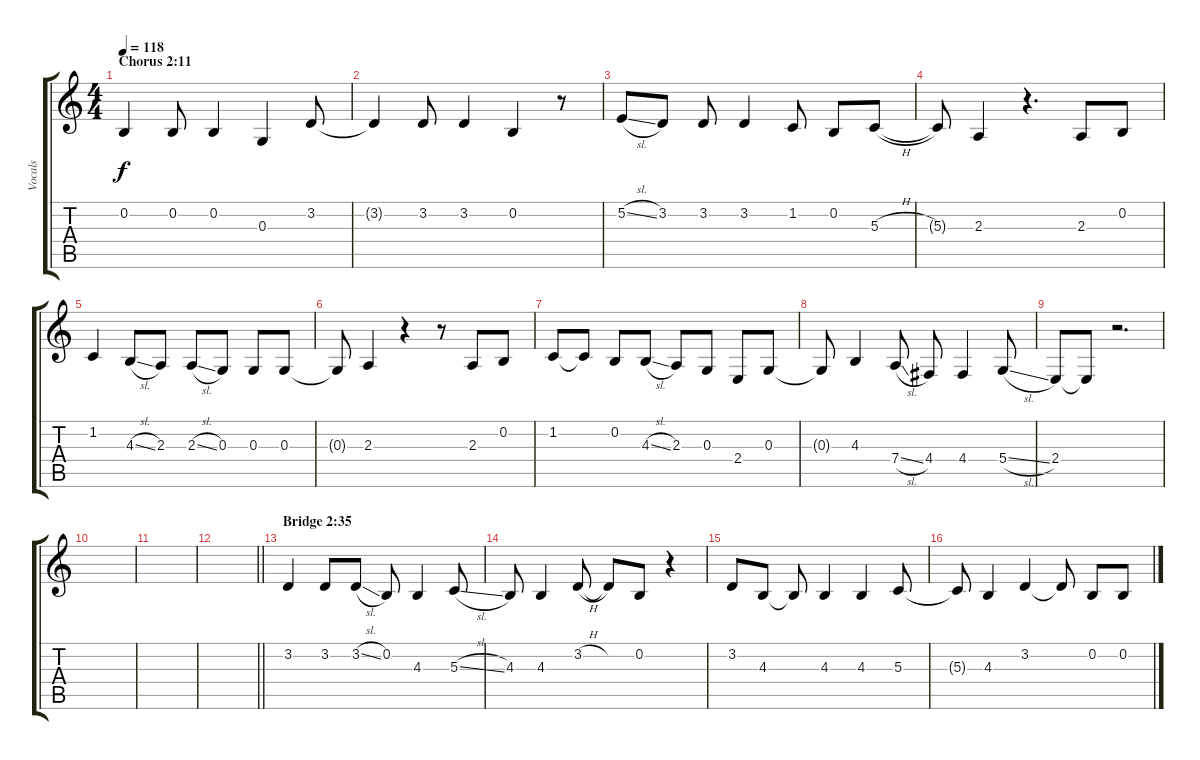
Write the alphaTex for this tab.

\track ("Vocals" "Vocals") {instrument baritonesax}
\staff {score tabs}
\tuning (E4 B3 G3 D3 A2 E2) {hide}
\ts (4 4)
\section ("" "Chorus 2:11")
\tempo 118
\clef g2
\ks c
0.2.4{dy f} 0.2.8 0.2.4 0.3.4 3.2.8 |
3.2{t}.4 3.2.8 3.2.4 0.2.4 r.8 |
5.2{sl}.8 3.2.8 3.2.8 3.2.4 1.2.8 0.2.8 5.3{h}.8 |
5.3{t}.8 2.3.4 r.4{d} 2.3.8 0.2.8 |
1.2.4 4.3{sl}.8 2.3.8 2.3{sl}.8 0.3.8 0.3.8 0.3.8 |
0.3{t}.8 2.3.4 r.4 r.8 2.3.8 0.2.8 |
1.2.8 1.2{t}.8 0.2.8 4.3{sl}.8 2.3.8 0.3.8 2.4.8 0.3.8 |
0.3{t}.8 4.3.4 7.4{sl}.8 4.4.8 4.4.4 5.4{sl}.8 |
2.4.8 2.4{t}.8 r.2{d} |
|
|
\barLineRight lightlight
|
\section ("" "Bridge 2:35")
3.2.4 3.2.8 3.2{sl}.8 0.2.8 4.3.4 5.3{sl}.8 |
4.3.8 4.3.4 3.2{h}.8 3.2{t}.8 0.2.8 r.4 |
3.2.8 4.3.8 4.3{t}.8 4.3.4 4.3.4 5.3.8 |
5.3{t}.8 4.3.4 3.2.4 3.2{t}.8 0.2.8 0.2.8
